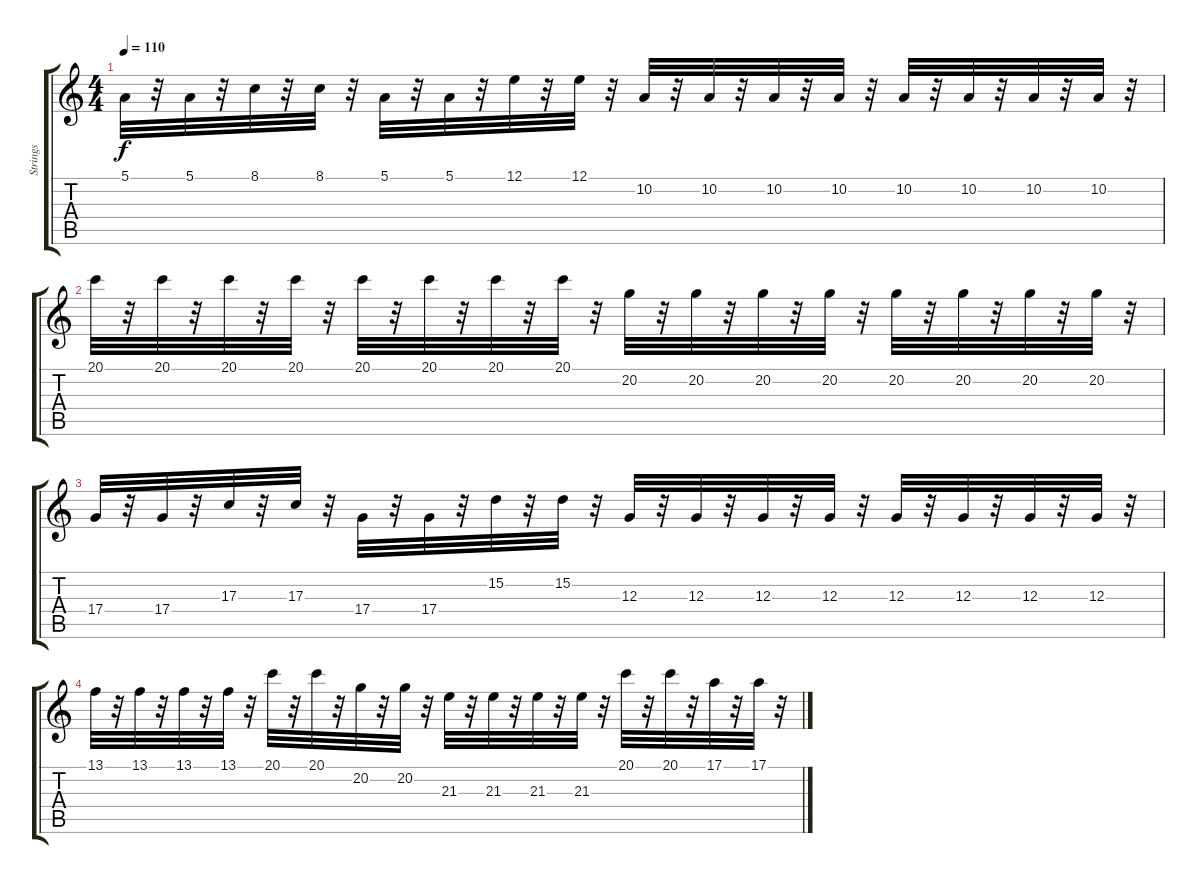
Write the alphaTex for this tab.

\track ("Strings" "Strings") {instrument drawbarorgan}
\staff {score tabs}
\tuning (E4 B3 G3 D3 A2 E2) {hide}
\ts (4 4)
\tempo 110
\clef g2
\ks c
5.1.32{dy f} r.32 5.1.32 r.32 8.1.32 r.32 8.1.32 r.32 5.1.32 r.32 5.1.32 r.32 12.1.32 r.32 12.1.32 r.32 10.2.32 r.32 10.2.32 r.32 10.2.32 r.32 10.2.32 r.32 10.2.32 r.32 10.2.32 r.32 10.2.32 r.32 10.2.32 r.32 |
20.1.32 r.32 20.1.32 r.32 20.1.32 r.32 20.1.32 r.32 20.1.32 r.32 20.1.32 r.32 20.1.32 r.32 20.1.32 r.32 20.2.32 r.32 20.2.32 r.32 20.2.32 r.32 20.2.32 r.32 20.2.32 r.32 20.2.32 r.32 20.2.32 r.32 20.2.32 r.32 |
17.4.32 r.32 17.4.32 r.32 17.3.32 r.32 17.3.32 r.32 17.4.32 r.32 17.4.32 r.32 15.2.32 r.32 15.2.32 r.32 12.3.32 r.32 12.3.32 r.32 12.3.32 r.32 12.3.32 r.32 12.3.32 r.32 12.3.32 r.32 12.3.32 r.32 12.3.32 r.32 |
13.1.32 r.32 13.1.32 r.32 13.1.32 r.32 13.1.32 r.32 20.1.32 r.32 20.1.32 r.32 20.2.32 r.32 20.2.32 r.32 21.3.32 r.32 21.3.32 r.32 21.3.32 r.32 21.3.32 r.32 20.1.32 r.32 20.1.32 r.32 17.1.32 r.32 17.1.32 r.32
